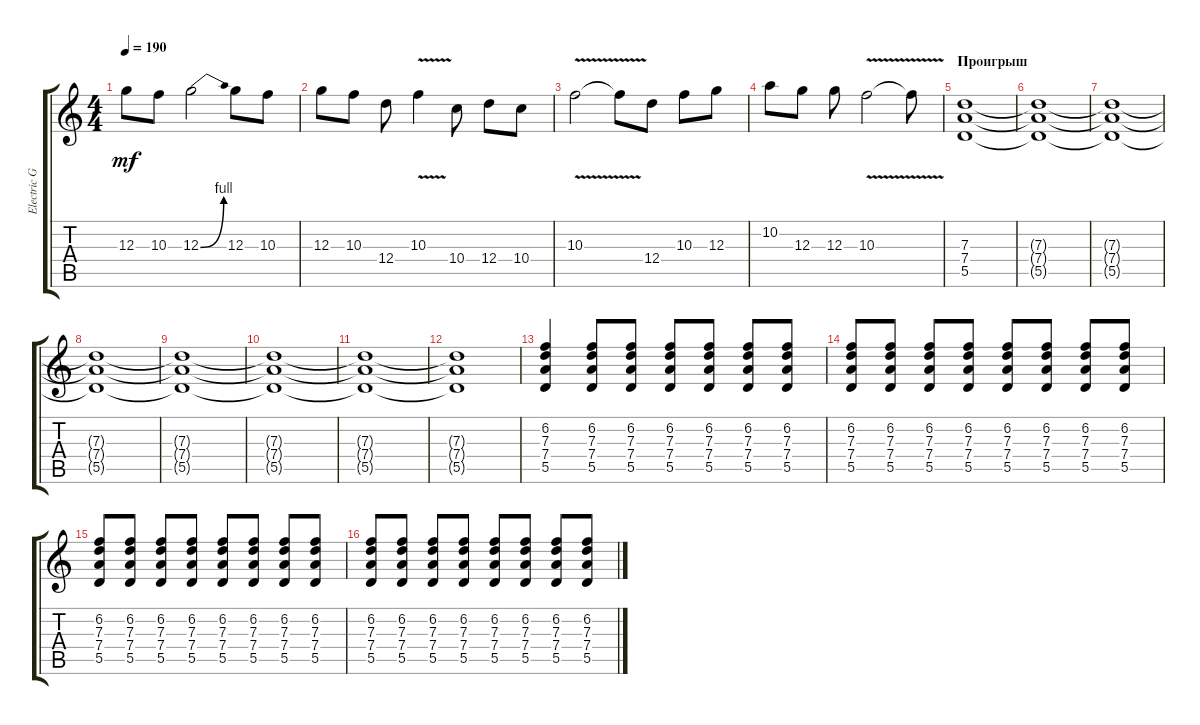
\track ("Electric Guitar" "Electric G") {instrument distortionguitar}
\staff {score tabs}
\tuning (E4 B3 G3 D3 A2 E2) {hide}
\ts (4 4)
\tempo 190
\clef g2
\ks c
12.3.8{dy mf} 10.3.8 12.3{be (bend 0 0 60 4)}.2 12.3.8 10.3.8 |
12.3.8 10.3.8 12.4.8 10.3{v}.4 10.4.8 12.4.8 10.4.8 |
10.3{v}.2 10.3{t}.8 12.4.8 10.3.8 12.3.8 |
10.2.8 12.3.8 12.3.8 10.3{v}.2 10.3{t}.8 |
\section ("" "Проигрыш")
(7.3 7.4 5.5).1 |
(7.3{t} 7.4{t} 5.5{t}).1 |
(7.3{t} 7.4{t} 5.5{t}).1 |
(7.3{t} 7.4{t} 5.5{t}).1 |
(7.3{t} 7.4{t} 5.5{t}).1 |
(7.3{t} 7.4{t} 5.5{t}).1 |
(7.3{t} 7.4{t} 5.5{t}).1 |
(7.3{t} 7.4{t} 5.5{t}).1 |
(6.2 7.3 7.4 5.5).4 (6.2 7.3 7.4 5.5).8 (6.2 7.3 7.4 5.5).8 (6.2 7.3 7.4 5.5).8 (6.2 7.3 7.4 5.5).8 (6.2 7.3 7.4 5.5).8 (6.2 7.3 7.4 5.5).8 |
(6.2 7.3 7.4 5.5).8 (6.2 7.3 7.4 5.5).8 (6.2 7.3 7.4 5.5).8 (6.2 7.3 7.4 5.5).8 (6.2 7.3 7.4 5.5).8 (6.2 7.3 7.4 5.5).8 (6.2 7.3 7.4 5.5).8 (6.2 7.3 7.4 5.5).8 |
(6.2 7.3 7.4 5.5).8 (6.2 7.3 7.4 5.5).8 (6.2 7.3 7.4 5.5).8 (6.2 7.3 7.4 5.5).8 (6.2 7.3 7.4 5.5).8 (6.2 7.3 7.4 5.5).8 (6.2 7.3 7.4 5.5).8 (6.2 7.3 7.4 5.5).8 |
(6.2 7.3 7.4 5.5).8 (6.2 7.3 7.4 5.5).8 (6.2 7.3 7.4 5.5).8 (6.2 7.3 7.4 5.5).8 (6.2 7.3 7.4 5.5).8 (6.2 7.3 7.4 5.5).8 (6.2 7.3 7.4 5.5).8 (6.2 7.3 7.4 5.5).8
